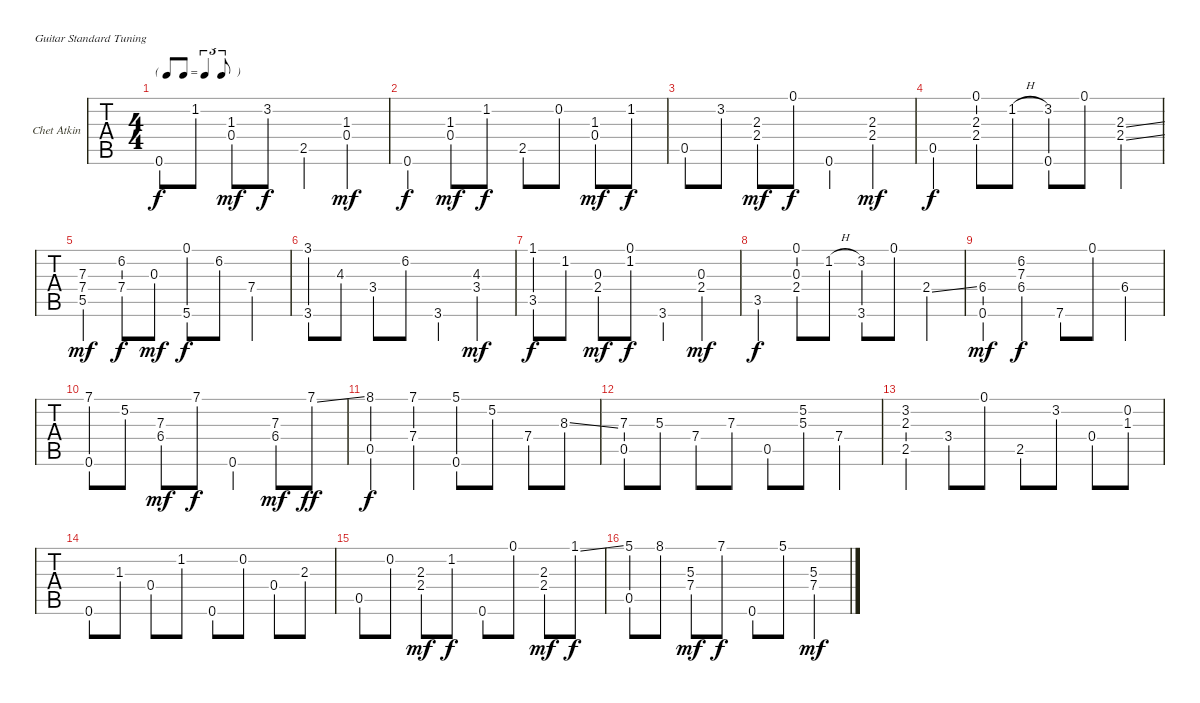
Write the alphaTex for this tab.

\bracketExtendMode nobrackets
\firstSystemTrackNameOrientation horizontal
\otherSystemsTrackNameOrientation horizontal
\track ("Chet Atkins" "Chet Atkin") {instrument acousticguitarnylon}
\staff {tabs}
\tuning (E4 B3 G3 D3 A2 E2)
\ts (4 4)
\tf triplet8th
\tempo (120 hide)
\clef g2
\ks c
0.6.8{dy f beam invert} 1.2.8{beam invert} (1.3 0.4).8{dy mf} 3.2.8{dy f beam split} 2.5.4{beam invert beam split} (1.3 0.4).4{dy mf} |
0.6.4{dy f} (1.3 0.4).8{dy mf} 1.2.8{dy f} 2.5.8 0.2.8 (1.3 0.4).8{dy mf} 1.2.8{dy f} |
0.5.8{beam invert} 3.2.8{beam invert} (2.3 2.4).8{dy mf} 0.1.8{dy f beam split} 0.6.4{beam invert beam split} (2.3 2.4).4{dy mf} |
0.5.4{dy f beam split} (0.1 2.3 2.4).8{beam invert} 1.2{h}.8{beam invert beam split} (3.2 0.6).8{beam invert} 0.1.8{beam invert beam split} (2.3{ss} 2.4{ss}).4 |
(7.3 7.4 5.5).4{dy mf beam invert beam split} (6.2 7.4).8{dy f beam invert} 0.3.8{dy mf beam invert beam split} (0.1 5.6).8{dy f beam invert} 6.2.8{beam invert beam split} 7.4.4 |
(3.1 3.6).8 4.3.8 3.4.8 6.2.8{beam split} 3.6.4{beam invert beam split} (4.3 3.4).4{dy mf} |
(1.1 3.5).8{dy f} 1.2.8 (0.3 2.4).8{dy mf} (0.1 1.2).8{dy f beam split} 3.6.4 (0.3 2.4).4{dy mf} |
3.5.4{dy f} (0.1 0.3 2.4).8 1.2{h}.8 (3.2 3.6).8 0.1.8{beam split} 2.4{ss}.4 |
(6.4 0.6).4{dy mf beam invert beam split} (6.2 7.3 6.4).4{dy f beam invert beam split} 7.6.8{beam invert} 0.1.8{beam invert beam split} 6.4.4 |
(7.1 0.6).8{beam invert} 5.2.8{beam invert} (7.3 6.4).8{dy mf} 7.1.8{dy f beam split} 0.6.4{beam invert} (7.3 6.4).8{dy mf} 7.1{ss}.8{dy ff} |
(8.1 0.5).4{dy f beam invert beam split} (7.1 7.4).4{beam invert beam split} (5.1 0.6).8{beam invert} 5.2.8{beam invert} 7.4.8 8.3{ss}.8 |
(7.3 0.5).8{beam invert} 5.3.8{beam invert} 7.4.8 7.3.8{beam split} 0.5.8{beam invert} (5.2 5.3).8{beam invert beam split} 7.4.4 |
(3.2 2.3 2.5).4{beam invert} 3.4.8 0.1.8 2.5.8 3.2.8 0.4.8 (0.2 1.3).8 |
0.6.8{beam invert} 1.3.8{beam invert} 0.4.8 1.2.8{beam split} 0.6.8{beam invert} 0.2.8{beam invert} 0.4.8 2.3.8 |
0.5.8{beam invert} 0.2.8{beam invert} (2.3 2.4).8{dy mf} 1.2.8{dy f beam split} 0.6.8{beam invert} 0.1.8{beam invert} (2.3 2.4).8{dy mf} 1.1{ss}.8{dy f} |
(5.1 0.5).8{beam invert} 8.1.8{beam invert} (5.3 7.4).8{dy mf} 7.1.8{dy f beam split} 0.6.8{beam invert} 5.1.8{beam invert beam split} (5.3 7.4).4{dy mf}
